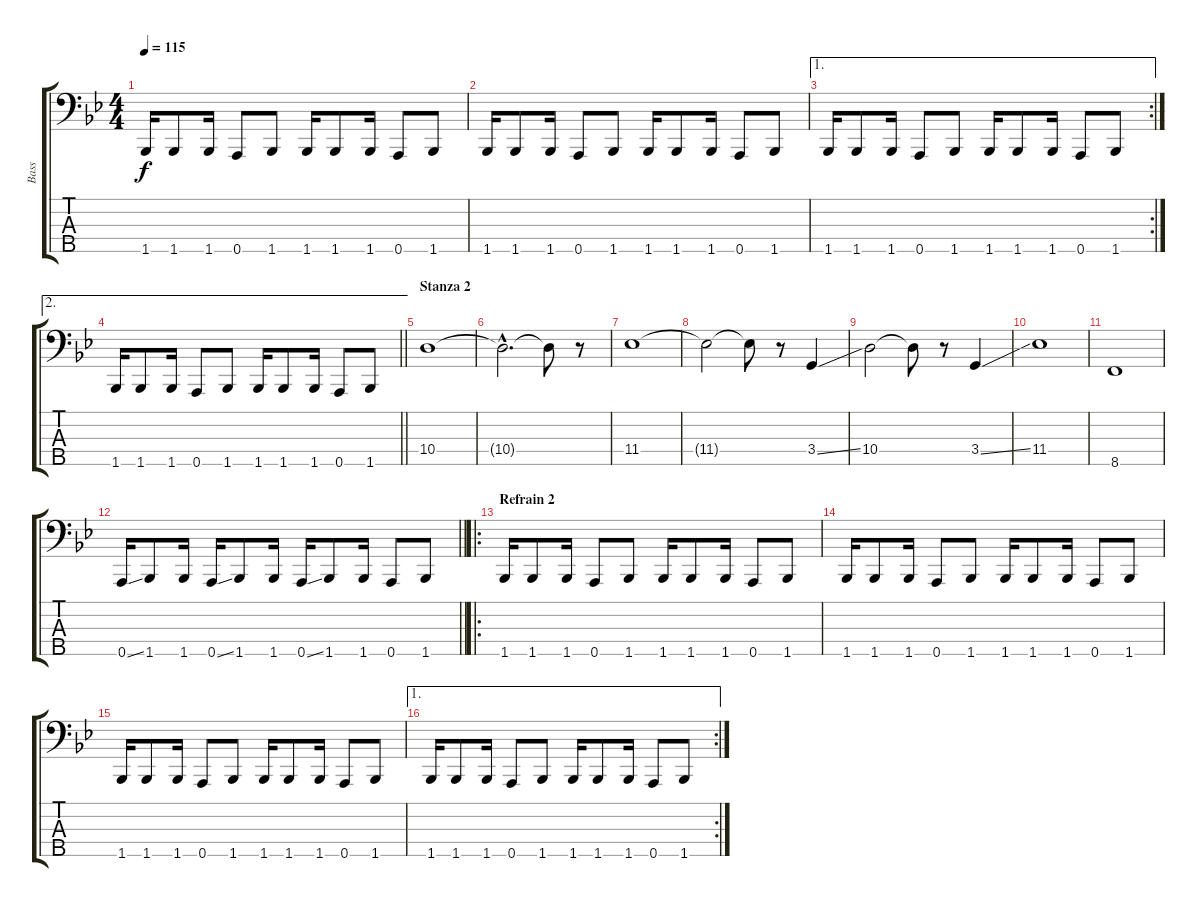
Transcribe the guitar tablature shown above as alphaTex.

\track ("Bass" "Bass") {instrument electricbasspick}
\staff {score tabs}
\tuning (G2 D2 A1 E1 A0) {hide}
\ts (4 4)
\tempo 115
\clef f4
\ks bb
1.5.16{dy f} 1.5.8 1.5.16 0.5.8 1.5.8 1.5.16 1.5.8 1.5.16 0.5.8 1.5.8 |
1.5.16 1.5.8 1.5.16 0.5.8 1.5.8 1.5.16 1.5.8 1.5.16 0.5.8 1.5.8 |
\ae 1
\rc 2
1.5.16 1.5.8 1.5.16 0.5.8 1.5.8 1.5.16 1.5.8 1.5.16 0.5.8 1.5.8 |
\ae 2
\barLineRight lightlight
1.5.16 1.5.8 1.5.16 0.5.8 1.5.8 1.5.16 1.5.8 1.5.16 0.5.8 1.5.8 |
\section ("" "Stanza 2")
10.4.1 |
10.4{hac t}.2{d} 10.4{t}.8 r.8 |
11.4.1 |
11.4{t}.2 11.4{t}.8 r.8 3.4{ss}.4 |
10.4.2 10.4{t}.8 r.8 3.4{ss}.4 |
11.4.1 |
8.5.1 |
\barLineRight lightlight
0.5{ss}.16 1.5.8 1.5.16 0.5{ss}.16 1.5.8 1.5.16 0.5{ss}.16 1.5.8 1.5.16 0.5.8 1.5.8 |
\ro
\section ("" "Refrain 2")
1.5.16 1.5.8 1.5.16 0.5.8 1.5.8 1.5.16 1.5.8 1.5.16 0.5.8 1.5.8 |
1.5.16 1.5.8 1.5.16 0.5.8 1.5.8 1.5.16 1.5.8 1.5.16 0.5.8 1.5.8 |
1.5.16 1.5.8 1.5.16 0.5.8 1.5.8 1.5.16 1.5.8 1.5.16 0.5.8 1.5.8 |
\ae 1
\rc 2
1.5.16 1.5.8 1.5.16 0.5.8 1.5.8 1.5.16 1.5.8 1.5.16 0.5.8 1.5.8
